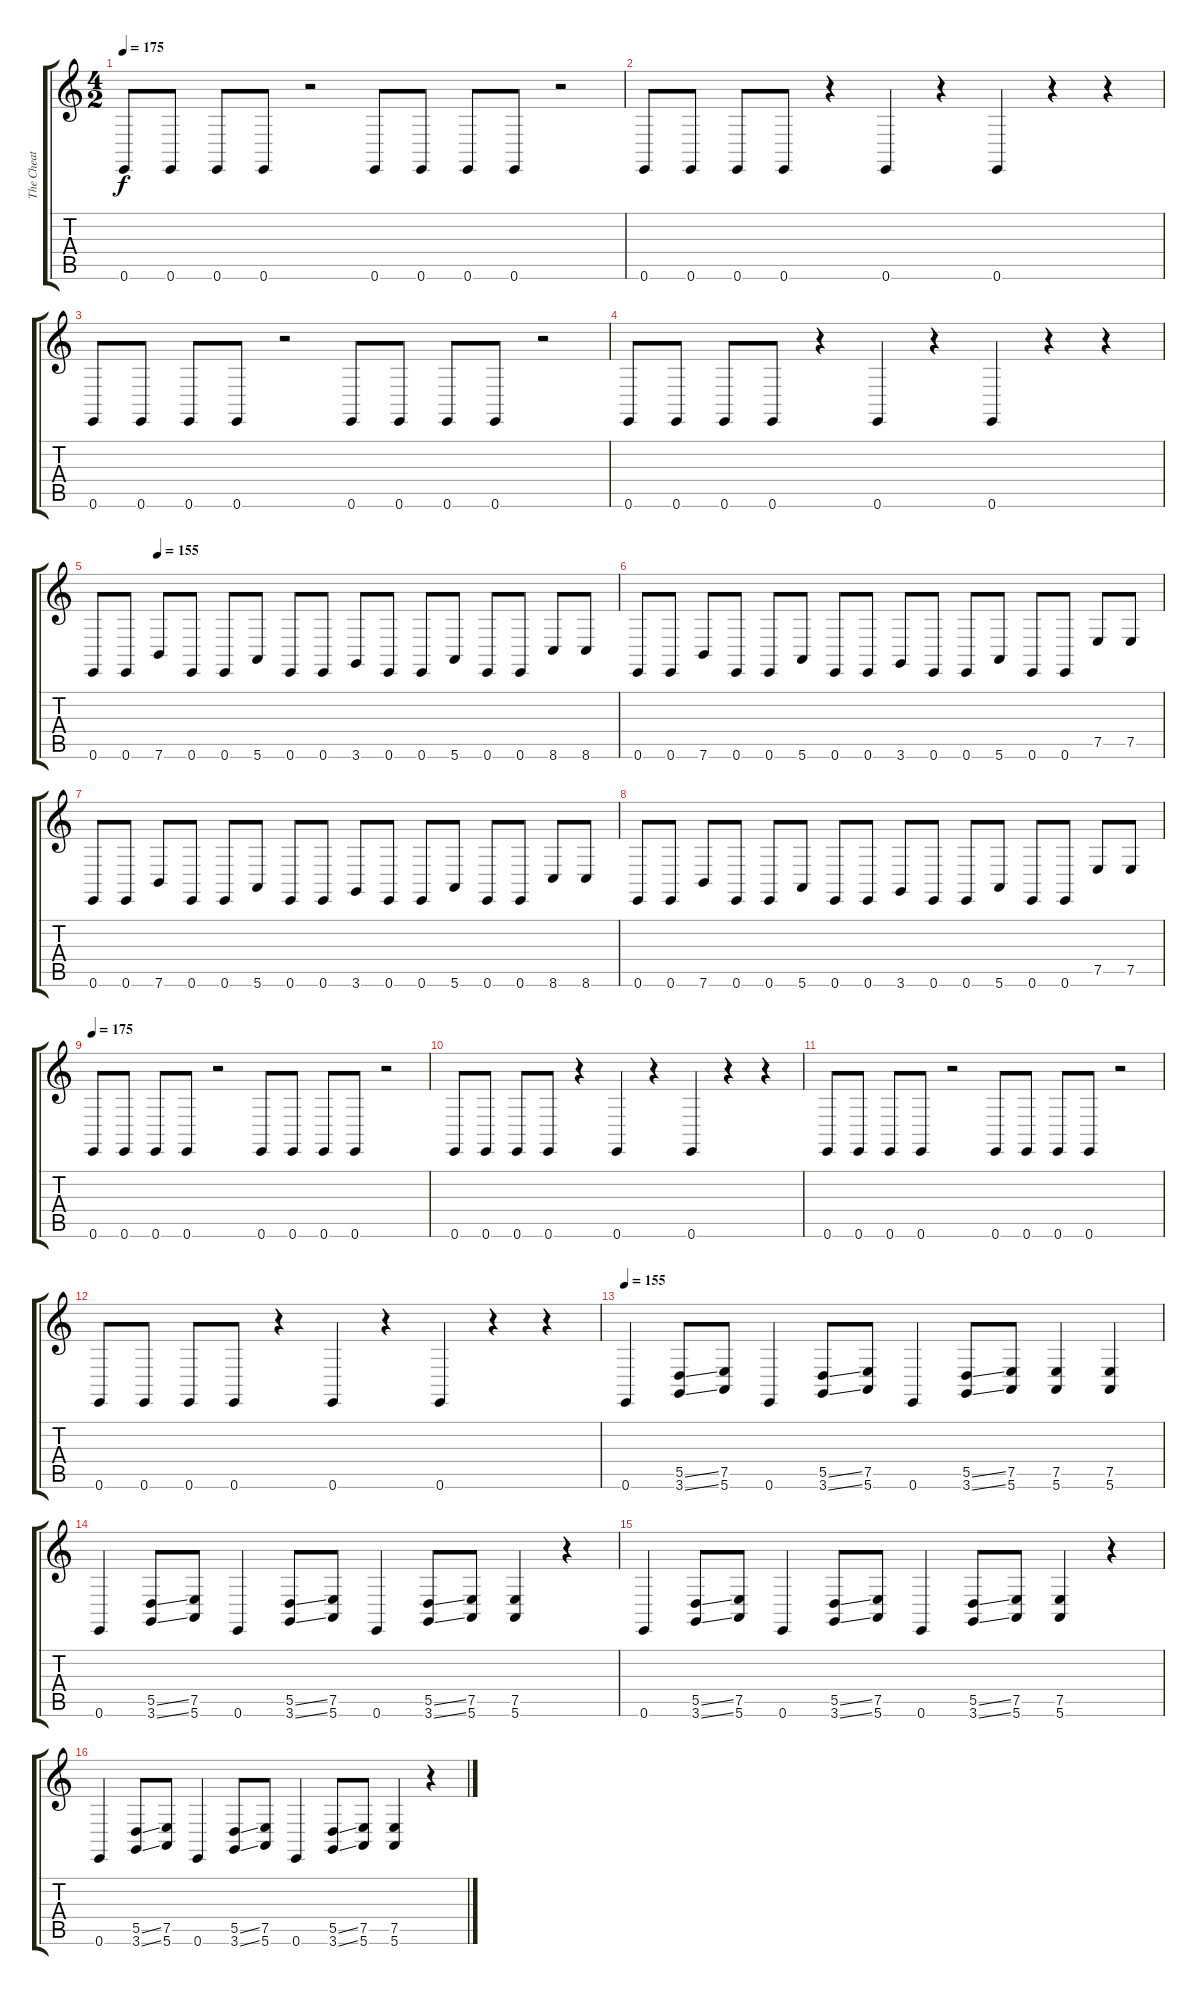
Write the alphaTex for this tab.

\track ("The Cheat Keyboard" "The Cheat ") {instrument electricpiano1}
\staff {score tabs}
\tuning (E4 B3 G3 D3 A2 E2) {hide}
\ts (4 2)
\tempo 175
\clef g2
\ks c
0.6.8{dy f} 0.6.8 0.6.8 0.6.8 r.2 0.6.8 0.6.8 0.6.8 0.6.8 r.2 |
0.6.8 0.6.8 0.6.8 0.6.8 r.4 0.6.4 r.4 0.6.4 r.4 r.4 |
0.6.8 0.6.8 0.6.8 0.6.8 r.2 0.6.8 0.6.8 0.6.8 0.6.8 r.2 |
0.6.8 0.6.8 0.6.8 0.6.8 r.4 0.6.4 r.4 0.6.4 r.4 r.4 |
\tempo (155 0.125)
0.6.8 0.6.8 7.6.8 0.6.8 0.6.8 5.6.8 0.6.8 0.6.8 3.6.8 0.6.8 0.6.8 5.6.8 0.6.8 0.6.8 8.6.8 8.6.8 |
0.6.8 0.6.8 7.6.8 0.6.8 0.6.8 5.6.8 0.6.8 0.6.8 3.6.8 0.6.8 0.6.8 5.6.8 0.6.8 0.6.8 7.5.8 7.5.8 |
0.6.8 0.6.8 7.6.8 0.6.8 0.6.8 5.6.8 0.6.8 0.6.8 3.6.8 0.6.8 0.6.8 5.6.8 0.6.8 0.6.8 8.6.8 8.6.8 |
0.6.8 0.6.8 7.6.8 0.6.8 0.6.8 5.6.8 0.6.8 0.6.8 3.6.8 0.6.8 0.6.8 5.6.8 0.6.8 0.6.8 7.5.8 7.5.8 |
\tempo 175
0.6.8 0.6.8 0.6.8 0.6.8 r.2 0.6.8 0.6.8 0.6.8 0.6.8 r.2 |
0.6.8 0.6.8 0.6.8 0.6.8 r.4 0.6.4 r.4 0.6.4 r.4 r.4 |
0.6.8 0.6.8 0.6.8 0.6.8 r.2 0.6.8 0.6.8 0.6.8 0.6.8 r.2 |
0.6.8 0.6.8 0.6.8 0.6.8 r.4 0.6.4 r.4 0.6.4 r.4 r.4 |
\tempo 155
0.6.4 (5.5{ss} 3.6{ss}).8 (7.5 5.6).8 0.6.4 (5.5{ss} 3.6{ss}).8 (7.5 5.6).8 0.6.4 (5.5{ss} 3.6{ss}).8 (7.5 5.6).8 (7.5 5.6).4 (7.5 5.6).4 |
0.6.4 (5.5{ss} 3.6{ss}).8 (7.5 5.6).8 0.6.4 (5.5{ss} 3.6{ss}).8 (7.5 5.6).8 0.6.4 (5.5{ss} 3.6{ss}).8 (7.5 5.6).8 (7.5 5.6).4 r.4 |
0.6.4 (5.5{ss} 3.6{ss}).8 (7.5 5.6).8 0.6.4 (5.5{ss} 3.6{ss}).8 (7.5 5.6).8 0.6.4 (5.5{ss} 3.6{ss}).8 (7.5 5.6).8 (7.5 5.6).4 r.4 |
0.6.4 (5.5{ss} 3.6{ss}).8 (7.5 5.6).8 0.6.4 (5.5{ss} 3.6{ss}).8 (7.5 5.6).8 0.6.4 (5.5{ss} 3.6{ss}).8 (7.5 5.6).8 (7.5 5.6).4 r.4
